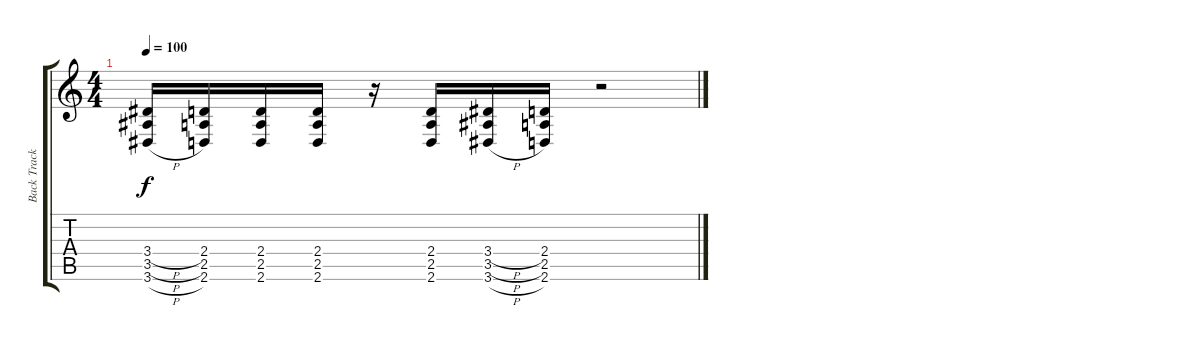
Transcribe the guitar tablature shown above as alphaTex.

\track ("Back Track" "Back Track") {instrument distortionguitar}
\staff {score tabs}
\tuning (D4 A3 F3 C3 G2 C2) {hide}
\ts (4 4)
\tempo 100
\clef g2
\ks c
(3.4{h} 3.5{h} 3.6{h}).16{dy f} (2.4 2.5 2.6).16 (2.4 2.5 2.6).16 (2.4 2.5 2.6).16 r.16 (2.4 2.5 2.6).16 (3.4{h} 3.5{h} 3.6{h}).16 (2.4 2.5 2.6).16 r.2
